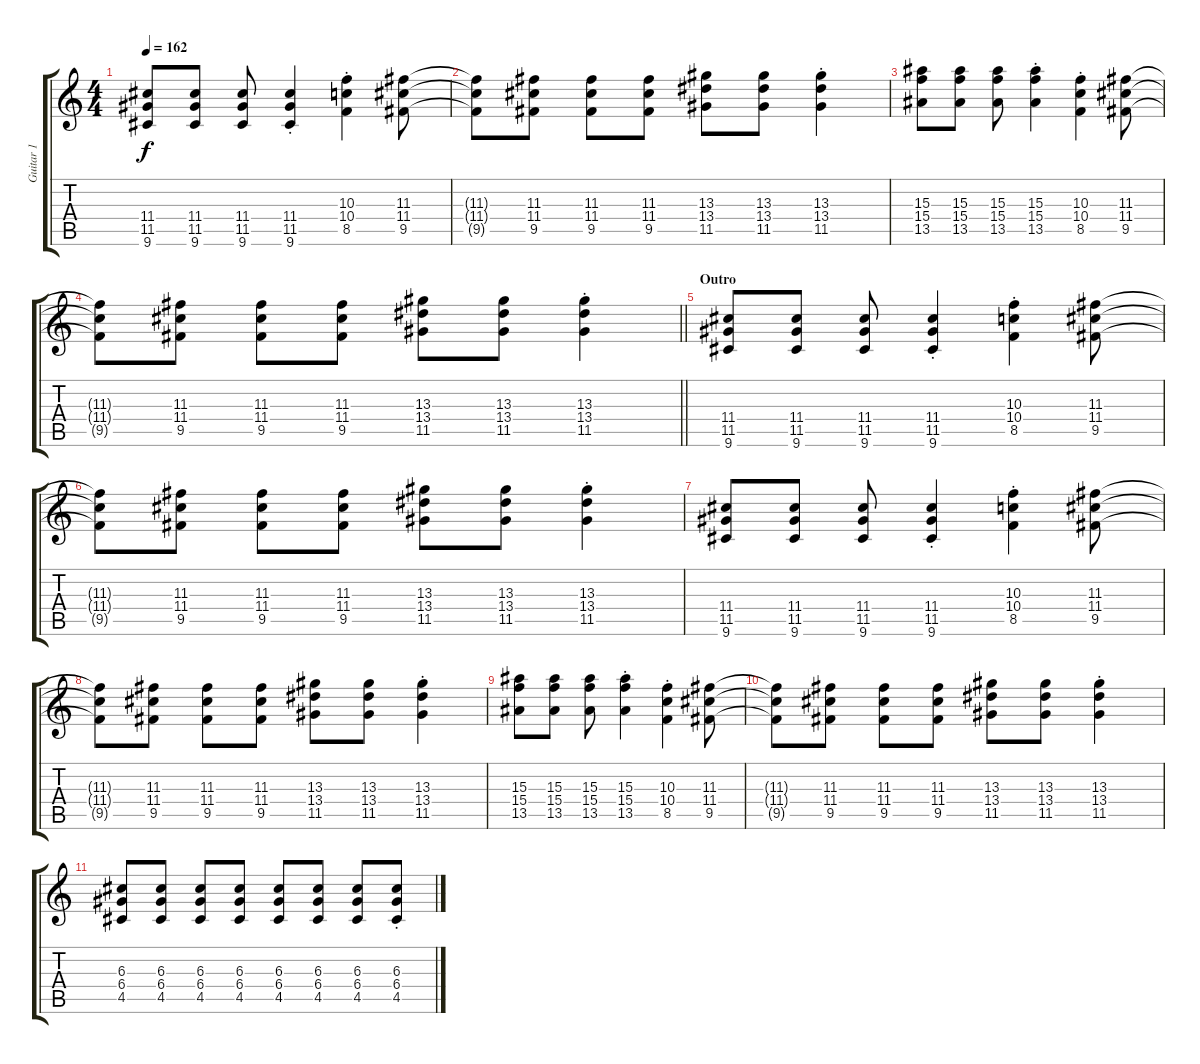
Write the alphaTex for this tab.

\track ("Guitar 1 " "Guitar 1 ") {instrument overdrivenguitar}
\staff {score tabs}
\tuning (E4 B3 G3 D3 A2 E2) {hide}
\ts (4 4)
\tempo 162
\clef g2
\ks c
(11.4 11.5 9.6).8{dy f} (11.4 11.5 9.6).8 (11.4 11.5 9.6).8 (11.4{st} 11.5{st} 9.6{st}).4 (10.3{st} 10.4{st} 8.5{st}).4 (11.3 11.4 9.5).8 |
(11.3{t} 11.4{t} 9.5{t}).8 (11.3 11.4 9.5).8 (11.3 11.4 9.5).8 (11.3 11.4 9.5).8 (13.3 13.4 11.5).8 (13.3 13.4 11.5).8 (13.3{st} 13.4{st} 11.5{st}).4 |
(15.3 15.4 13.5).8 (15.3 15.4 13.5).8 (15.3 15.4 13.5).8 (15.3{st} 15.4{st} 13.5{st}).4 (10.3{st} 10.4{st} 8.5{st}).4 (11.3 11.4 9.5).8 |
\barLineRight lightlight
(11.3{t} 11.4{t} 9.5{t}).8 (11.3 11.4 9.5).8 (11.3 11.4 9.5).8 (11.3 11.4 9.5).8 (13.3 13.4 11.5).8 (13.3 13.4 11.5).8 (13.3{st} 13.4{st} 11.5{st}).4 |
\section ("" "Outro")
(11.4 11.5 9.6).8 (11.4 11.5 9.6).8 (11.4 11.5 9.6).8 (11.4{st} 11.5{st} 9.6{st}).4 (10.3{st} 10.4{st} 8.5{st}).4 (11.3 11.4 9.5).8 |
(11.3{t} 11.4{t} 9.5{t}).8 (11.3 11.4 9.5).8 (11.3 11.4 9.5).8 (11.3 11.4 9.5).8 (13.3 13.4 11.5).8 (13.3 13.4 11.5).8 (13.3{st} 13.4{st} 11.5{st}).4 |
(11.4 11.5 9.6).8 (11.4 11.5 9.6).8 (11.4 11.5 9.6).8 (11.4{st} 11.5{st} 9.6{st}).4 (10.3{st} 10.4{st} 8.5{st}).4 (11.3 11.4 9.5).8 |
(11.3{t} 11.4{t} 9.5{t}).8 (11.3 11.4 9.5).8 (11.3 11.4 9.5).8 (11.3 11.4 9.5).8 (13.3 13.4 11.5).8 (13.3 13.4 11.5).8 (13.3{st} 13.4{st} 11.5{st}).4 |
(15.3 15.4 13.5).8 (15.3 15.4 13.5).8 (15.3 15.4 13.5).8 (15.3{st} 15.4{st} 13.5{st}).4 (10.3{st} 10.4{st} 8.5{st}).4 (11.3 11.4 9.5).8 |
(11.3{t} 11.4{t} 9.5{t}).8 (11.3 11.4 9.5).8 (11.3 11.4 9.5).8 (11.3 11.4 9.5).8 (13.3 13.4 11.5).8 (13.3 13.4 11.5).8 (13.3{st} 13.4{st} 11.5{st}).4 |
(6.3 6.4 4.5).8 (6.3 6.4 4.5).8 (6.3 6.4 4.5).8 (6.3 6.4 4.5).8 (6.3 6.4 4.5).8 (6.3 6.4 4.5).8 (6.3 6.4 4.5).8 (6.3{st} 6.4{st} 4.5{st}).8
